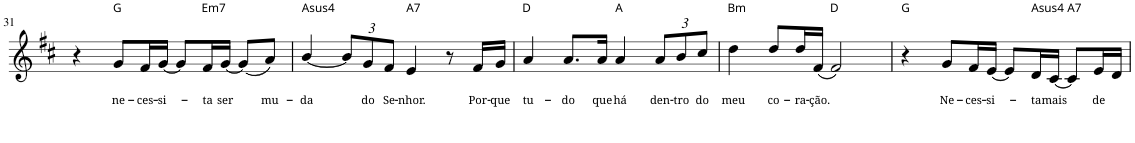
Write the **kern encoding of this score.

**kern	**text
*part1	*part1
*staff1	*staff1
*I"P1	*
!!LO:PB:g=z
*clefG2	*
*k[f#c#]	*
*D:	*
*M4/4	*
*met(c)	*
=31	=31
4r	.
!LO:TX:a:t=G	!
!	!LO:LY:b
8g/L	ne-
!	!LO:LY:b
16f#/L	-ces-
!	!LO:LY:b
[16g/JJ	-si-
8g/L]	.
!LO:TX:a:t=Em7	!
!	!LO:LY:b
16f#/L	-ta
!	!LO:LY:b
[16g/JJ	ser
(8g/L]	.
!	!LO:LY:b
8a/J)	mu-
=32	=32
!LO:TX:a:t=Asus4	!
!	!LO:LY:b
[4b/	-da
*Xbrackettup	*
12b/L]	.
!	!LO:LY:b
12g/	do
!	!LO:LY:b
12f#/J	Se-
!LO:TX:a:t=A7	!
!	!LO:LY:b
4e/	-nhor.
8r	.
!	!LO:LY:b
16f#/LL	Por-
!	!LO:LY:b
16g/JJ	-que
=33	=33
!LO:TX:a:t=D	!
!	!LO:LY:b
4a/	tu-
!	!LO:LY:b
8.a/L	-do
!	!LO:LY:b
16a/Jk	que
!LO:TX:a:t=A	!
!	!LO:LY:b
4a/	há
!	!LO:LY:b
12a/L	den-
!	!LO:LY:b
12b/	-tro
!	!LO:LY:b
12cc#/J	do
=34	=34
!LO:TX:a:t=Bm	!
!	!LO:LY:b
4dd\	meu
!	!LO:LY:b
8dd/L	co-
!	!LO:LY:b
16dd/L	-ra-
!	!LO:LY:b
(16f#/JJ	-ção.
!LO:TX:a:t=D	!
2f#/)	.
=35	=35
!LO:TX:a:t=G	!
4r	.
!	!LO:LY:b
8g/L	Ne-
!	!LO:LY:b
16f#/L	-ces-
!	!LO:LY:b
[16e/JJ	-si-
8e/L]	.
!LO:TX:a:t=Asus4	!
!	!LO:LY:b
16d/L	-ta
!	!LO:LY:b
[16c#/JJ	mais
!LO:TX:a:t=A7	!
8c#/L]	.
!	!LO:LY:b
16e/L	de
16d/JJ	.
=	=
*-	*-
